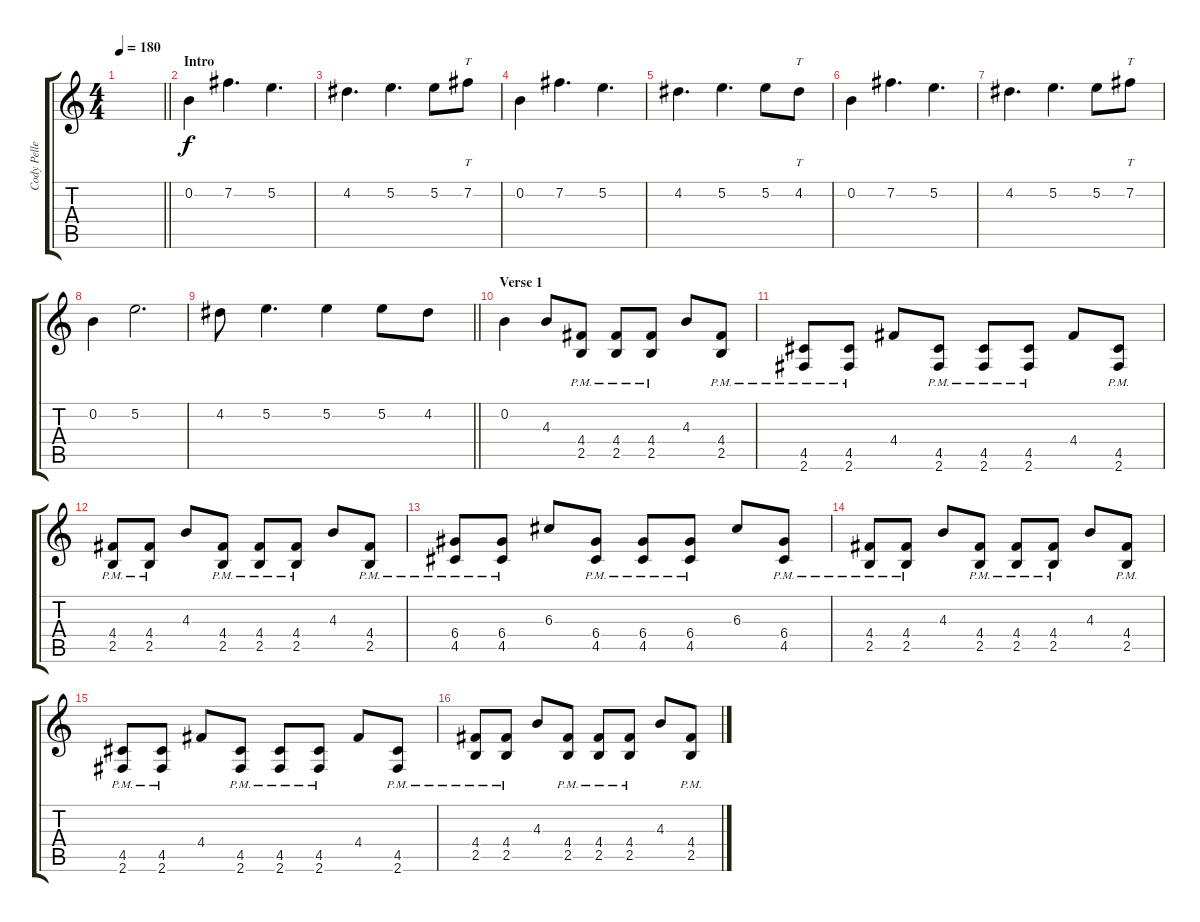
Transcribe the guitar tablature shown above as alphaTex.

\track ("Cody Pellerin" "Cody Pelle") {instrument overdrivenguitar}
\staff {score tabs}
\tuning (E4 B3 G3 D3 A2 E2) {hide}
\ts (4 4)
\tempo 180
\clef g2
\barLineRight lightlight
\ks c
|
\section ("" "Intro")
0.2.4 7.2.4{d} 5.2.4{d} |
4.2.4{d} 5.2.4{d} 5.2.8 7.2.8{tt} |
0.2.4 7.2.4{d} 5.2.4{d} |
4.2.4{d} 5.2.4{d} 5.2.8 4.2.8{tt} |
0.2.4 7.2.4{d} 5.2.4{d} |
4.2.4{d} 5.2.4{d} 5.2.8 7.2.8{tt} |
0.2.4 5.2.2{d} |
\barLineRight lightlight
4.2.8 5.2.4{d} 5.2.4 5.2.8 4.2.8 |
\section ("" "Verse 1")
0.2.4 4.3.8 (4.4 2.5{pm}).8 (4.4 2.5{pm}).8 (4.4 2.5{pm}).8 4.3.8 (4.4 2.5{pm}).8 |
(4.5 2.6{pm}).8 (4.5 2.6{pm}).8 4.4.8 (4.5 2.6{pm}).8 (4.5 2.6{pm}).8 (4.5 2.6{pm}).8 4.4.8 (4.5 2.6{pm}).8 |
(4.4 2.5{pm}).8 (4.4 2.5{pm}).8 4.3.8 (4.4 2.5{pm}).8 (4.4 2.5{pm}).8 (4.4 2.5{pm}).8 4.3.8 (4.4 2.5{pm}).8 |
(6.4 4.5{pm}).8 (6.4 4.5{pm}).8 6.3.8 (6.4 4.5{pm}).8 (6.4 4.5{pm}).8 (6.4 4.5{pm}).8 6.3.8 (6.4 4.5{pm}).8 |
(4.4 2.5{pm}).8 (4.4 2.5{pm}).8 4.3.8 (4.4 2.5{pm}).8 (4.4 2.5{pm}).8 (4.4 2.5{pm}).8 4.3.8 (4.4 2.5{pm}).8 |
(4.5 2.6{pm}).8 (4.5 2.6{pm}).8 4.4.8 (4.5 2.6{pm}).8 (4.5 2.6{pm}).8 (4.5 2.6{pm}).8 4.4.8 (4.5 2.6{pm}).8 |
(4.4 2.5{pm}).8 (4.4 2.5{pm}).8 4.3.8 (4.4 2.5{pm}).8 (4.4 2.5{pm}).8 (4.4 2.5{pm}).8 4.3.8 (4.4 2.5{pm}).8
